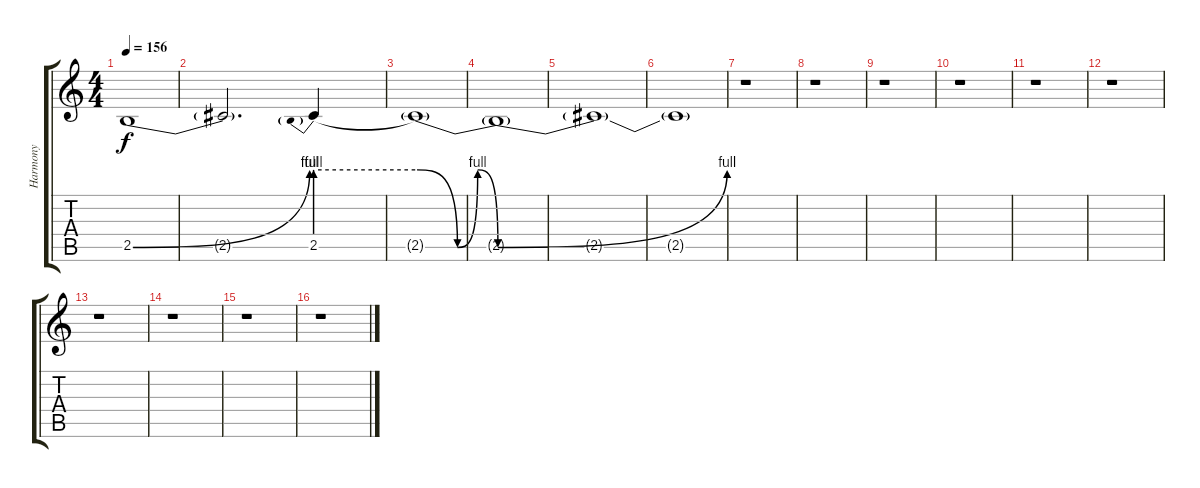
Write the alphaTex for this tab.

\track ("Harmony" "Harmony") {instrument overdrivenguitar}
\staff {score tabs}
\tuning (E4 B3 G3 D3 A2 E2) {hide}
\ts (4 4)
\tempo 156
\clef g2
\ks c
2.5{be (bend 0 0 60 4)}.1{dy f} |
2.5{t}.2{d} 2.5{be (prebend 0 4 60 4)}.4 |
2.5{be (custom 0 4 30 0 45 4 60 0) t}.1 |
2.5{be (bend 0 0 60 4) t}.1 |
2.5{t}.1 |
2.5{t}.1 |
r.1 |
r.1 |
r.1 |
r.1 |
r.1 |
r.1 |
r.1 |
r.1 |
r.1 |
r.1
